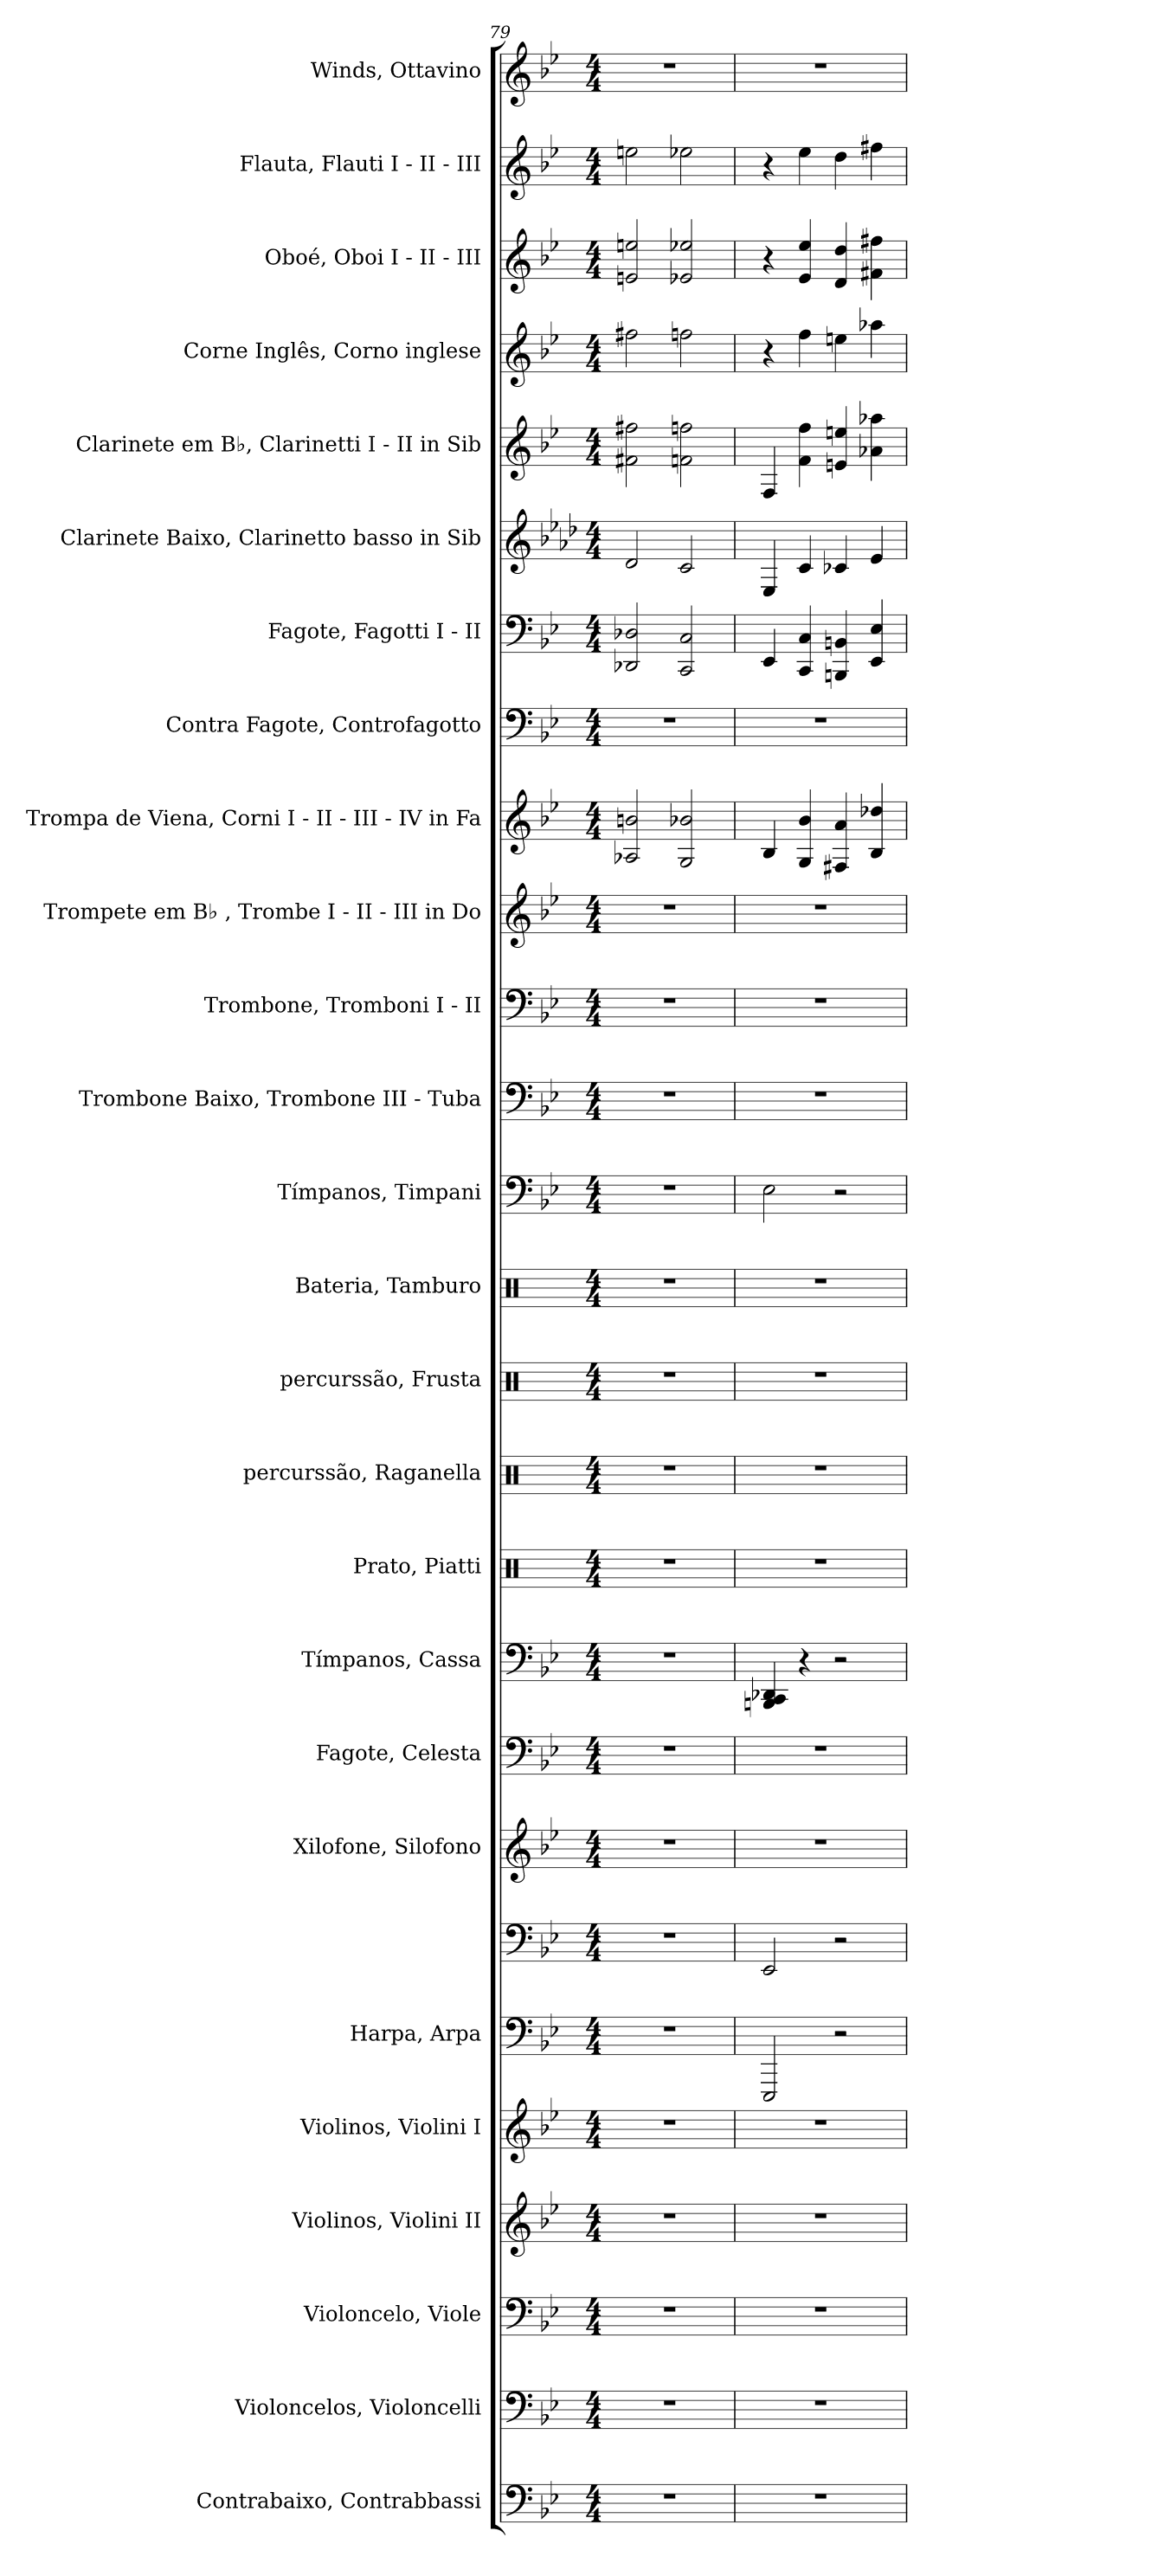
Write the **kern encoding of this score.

**kern	**kern	**kern	**kern	**kern	**kern	**kern	**kern	**kern	**kern	**kern	**kern	**kern	**kern	**kern	**kern	**kern	**kern	**kern	**kern	**kern	**kern	**kern	**kern	**kern	**kern	**kern
*part26	*part25	*part24	*part23	*part22	*part21	*part21	*part20	*part19	*part18	*part17	*part16	*part15	*part14	*part13	*part12	*part11	*part10	*part9	*part8	*part7	*part6	*part5	*part4	*part3	*part2	*part1
*staff27	*staff26	*staff25	*staff24	*staff23	*staff22	*staff21	*staff20	*staff19	*staff18	*staff17	*staff16	*staff15	*staff14	*staff13	*staff12	*staff11	*staff10	*staff9	*staff8	*staff7	*staff6	*staff5	*staff4	*staff3	*staff2	*staff1
*I"Contrabaixo, Contrabbassi	*I"Violoncelos, Violoncelli	*I"Violoncelo, Viole	*I"Violinos, Violini II	*I"Violinos, Violini I	*I"Harpa, Arpa	*	*I"Xilofone, Silofono	*I"Fagote, Celesta	*I"Tímpanos, Cassa	*I"Prato, Piatti	*I"percurssão, Raganella	*I"percurssão, Frusta	*I"Bateria, Tamburo	*I"Tímpanos, Timpani	*I"Trombone Baixo, Trombone III - Tuba	*I"Trombone, Tromboni I - II	*I"Trompete em B♭ , Trombe I - II - III in Do	*I"Trompa de Viena, Corni I - II - III - IV in Fa	*I"Contra Fagote, Controfagotto	*I"Fagote, Fagotti I - II	*I"Clarinete Baixo, Clarinetto basso in Sib	*I"Clarinete em B♭, Clarinetti I - II in Sib	*I"Corne Inglês, Corno inglese	*I"Oboé, Oboi I - II - III	*I"Flauta, Flauti I - II - III	*I"Winds, Ottavino
*I'Cb.	*I'Vcs.	*I'Vc.	*I'Vno.	*I'Vno.	*I'Hpa.	*	*I'Xil.	*I'Fg.	*	*I'Prt.	*I'Perc.	*I'Perc.	*	*I'Timp.	*I'Tbn. B.	*I'Tbn.	*I'Tp. B♭	*	*I'Ct. Fg.	*I'Fg.	*I'Cl. B.	*I'Cl. B♭	*I'C. I.	*I'Ob.	*I'Fl.	*I'Wi.
*clefF4	*clefF4	*clefF4	*clefG2	*clefG2	*clefF4	*clefF4	*clefG2	*clefF4	*clefF4	*clefX	*clefX	*clefX	*clefX	*clefF4	*clefF4	*clefF4	*clefG2	*clefG2	*clefF4	*clefF4	*clefG2	*clefG2	*clefG2	*clefG2	*clefG2	*clefG2
*ITrd7c12	*	*	*	*	*	*	*ITrd-7c-12	*	*	*	*	*	*	*	*	*	*ITrd1c2	*ITrd4c7	*ITrd7c12	*	*ITrd8c14	*ITrd1c2	*ITrd4c7	*	*	*
*k[b-e-]	*k[b-e-]	*k[b-e-]	*k[b-e-]	*k[b-e-]	*k[b-e-]	*k[b-e-]	*k[b-e-]	*k[b-e-]	*k[b-e-]	*k[]	*k[]	*k[]	*k[]	*k[b-e-]	*k[b-e-]	*k[b-e-]	*k[b-e-a-d-]	*k[b-e-a-]	*k[b-e-]	*k[b-e-]	*k[b-e-a-d-]	*k[b-e-a-d-]	*k[b-e-a-]	*k[b-e-]	*k[b-e-]	*k[b-e-]
*M4/4	*M4/4	*M4/4	*M4/4	*M4/4	*M4/4	*M4/4	*M4/4	*M4/4	*M4/4	*M4/4	*M4/4	*M4/4	*M4/4	*M4/4	*M4/4	*M4/4	*M4/4	*M4/4	*M4/4	*M4/4	*M4/4	*M4/4	*M4/4	*M4/4	*M4/4	*M4/4
=79	=79	=79	=79	=79	=79	=79	=79	=79	=79	=79	=79	=79	=79	=79	=79	=79	=79	=79	=79	=79	=79	=79	=79	=79	=79	=79
1r	1r	1r	1r	1r	1r	1r	1r	1r	1r	1r	1r	1r	1r	1r	1r	1r	1r	2D-X/ 2en/	1r	2DD-X/ 2D-X/	2D-/	2en\ 2een\	2bn\	2en/ 2een/	2een\	1r
.	.	.	.	.	.	.	.	.	.	.	.	.	.	.	.	.	.	2C/ 2e-X/	.	2CC/ 2C/	2C/	2e-X\ 2ee-X\	2b-X\	2e-X/ 2ee-X/	2ee-X\	.
=80	=80	=80	=80	=80	=80	=80	=80	=80	=80	=80	=80	=80	=80	=80	=80	=80	=80	=80	=80	=80	=80	=80	=80	=80	=80	=80
1r	1r	1r	1r	1r	2EEE-/	2EE-/	1r	1r	4BBBn/ 4CC/ 4DD-X/	1r	1r	1r	1r	2E-\	1r	1r	1r	4E-/	1r	4EE-/	4EE-/	4E-/	4r	4r	4r	1r
.	.	.	.	.	.	.	.	.	4r	.	.	.	.	.	.	.	.	4C/ 4e-/	.	4CC/ 4C/	4C/	4e-\ 4ee-\	4b-\	4e-/ 4ee-/	4ee-\	.
.	.	.	.	.	2r	2r	.	.	2r	.	.	.	.	2r	.	.	.	4BBn/ 4d/	.	4BBBn/ 4BBn/	4C-X/	4dn/ 4ddn/	4an\	4d/ 4dd/	4dd\	.
.	.	.	.	.	.	.	.	.	.	.	.	.	.	.	.	.	.	4E-/ 4g-X/	.	4EE-/ 4E-/	4E-/	4g-X\ 4gg-X\	4dd-X\	4f#X\ 4ff#X\	4ff#X\	.
=	=	=	=	=	=	=	=	=	=	=	=	=	=	=	=	=	=	=	=	=	=	=	=	=	=	=
*-	*-	*-	*-	*-	*-	*-	*-	*-	*-	*-	*-	*-	*-	*-	*-	*-	*-	*-	*-	*-	*-	*-	*-	*-	*-	*-
